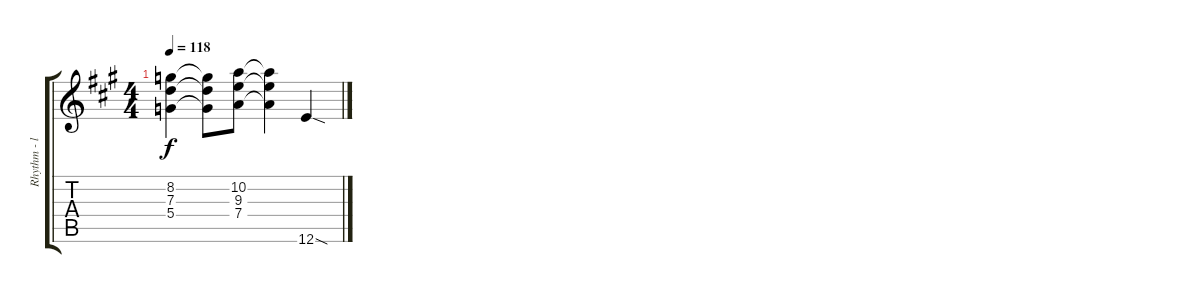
\track ("Rhythm - left" "Rhythm - l") {instrument overdrivenguitar}
\staff {score tabs}
\tuning (E4 B3 G3 D3 A2 E2) {hide}
\ts (4 4)
\tempo 118
\clef g2
\ks a
(8.2{t} 7.3{t} 5.4{t}).4{dy f} (8.2{t} 7.3{t} 5.4{t}).8 (10.2 9.3 7.4).8 (10.2{t} 9.3{t} 7.4{t}).4 12.6{sod}.4
